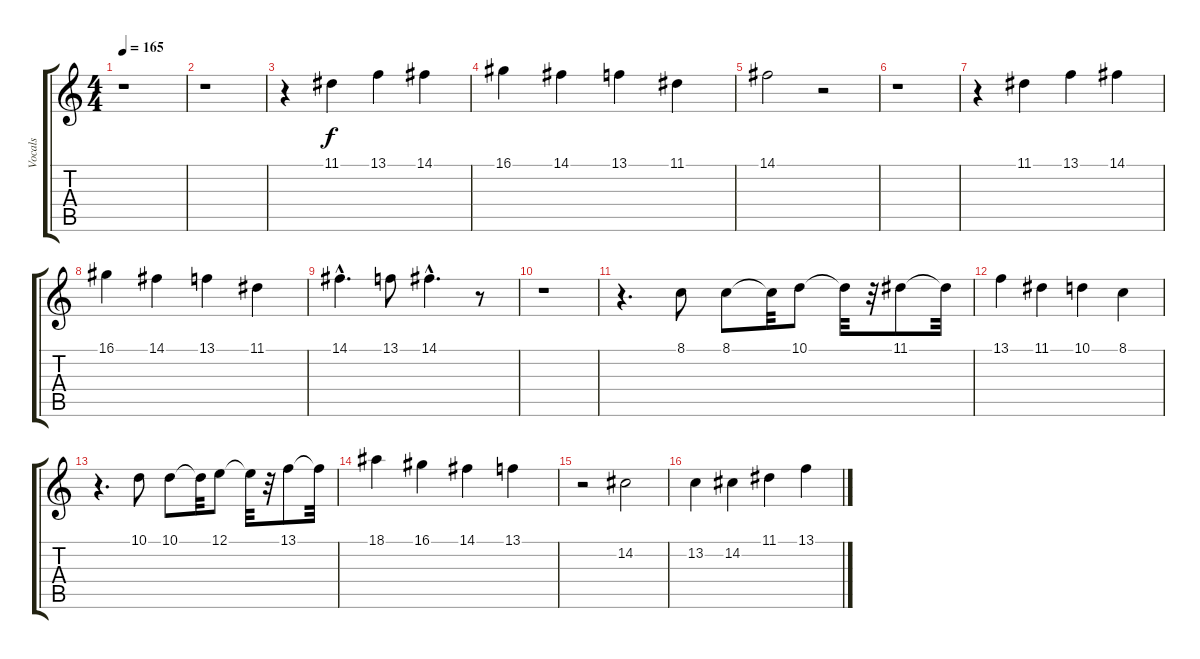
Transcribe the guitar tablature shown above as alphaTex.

\track ("Vocals" "Vocals") {instrument lead3calliope}
\staff {score tabs}
\tuning (E4 B3 G3 D3 A2 E2) {hide}
\ts (4 4)
\tempo 165
\clef g2
\ks c
r.1{dy f} |
r.1 |
r.4 11.1.4 13.1.4 14.1.4 |
16.1.4 14.1.4 13.1.4 11.1.4 |
14.1.2 r.2 |
r.1 |
r.4 11.1.4 13.1.4 14.1.4 |
16.1.4 14.1.4 13.1.4 11.1.4 |
14.1{hac}.4{d} 13.1.8 14.1{hac}.4{d} r.8 |
r.1 |
r.4{d} 8.1.8 8.1.8 8.1{t}.32 10.1.8 10.1{t}.32 r.32 11.1.8 11.1{t}.32 |
13.1.4 11.1.4 10.1.4 8.1.4 |
r.4{d} 10.1.8 10.1.8 10.1{t}.32 12.1.8 12.1{t}.32 r.32 13.1.8 13.1{t}.32 |
18.1.4 16.1.4 14.1.4 13.1.4 |
r.2 14.2.2 |
13.2.4 14.2.4 11.1.4 13.1.4
